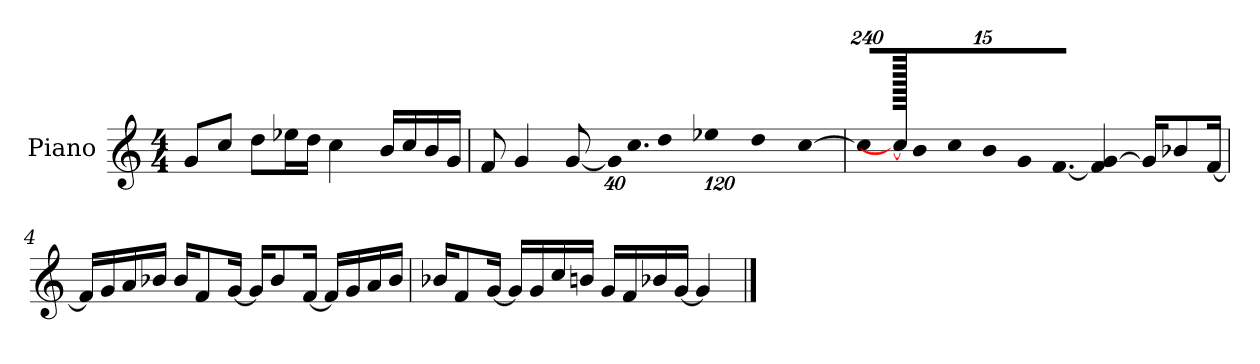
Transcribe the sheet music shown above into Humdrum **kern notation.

**kern
*part1
*staff1
*I"Piano
*I'P-no
*clefG2
*k[]
*M4/4
*MM90
=1
8g/L
8cc/J
8dd\L
16ee-X\L
16dd\JJ
4cc\
16b/LL
16cc/
16b/
16g/JJ
=2
8f/
4g/
[8g/
*Xbrackettup
!LO:N:vis=32
640%23g\KLL]
!LO:N:vis=16.
960%103cc\J
!LO:N:vis=8
960%137dd\
!LO:N:vis=16
1920%137ee-X\L
!LO:N:vis=32
640%23dd\K
[384%41cc\J
=3
!LO:N:vis=8
960%137cc/L]
1920cc\_
!LO:N:vis=16
1920%137b/L
!LO:N:vis=16
1920%137cc/
!LO:N:vis=16
1920%137b/
!LO:N:vis=32
640%23g/K
!LO:N:vis=16.
[960%103f/JJ
4f/] [4g/
16g/KL]
8b-X/
[16f/Jk
!!LO:LB:g=z
=4
16f/LL]
16g/
16a/
16b-X/JJ
16b-/KL
8f/
[16g/Jk
16g/KL]
8b-/
[16f/Jk
16f/LL]
16g/
16a/
16b-/JJ
=5
16b-X/KL
8f/
[16g/Jk
16g/LL]
16g/
16cc/
16bn/JJ
16g/LL
16f/
16b-X/
[16g/JJ
4g/]
==
*-
